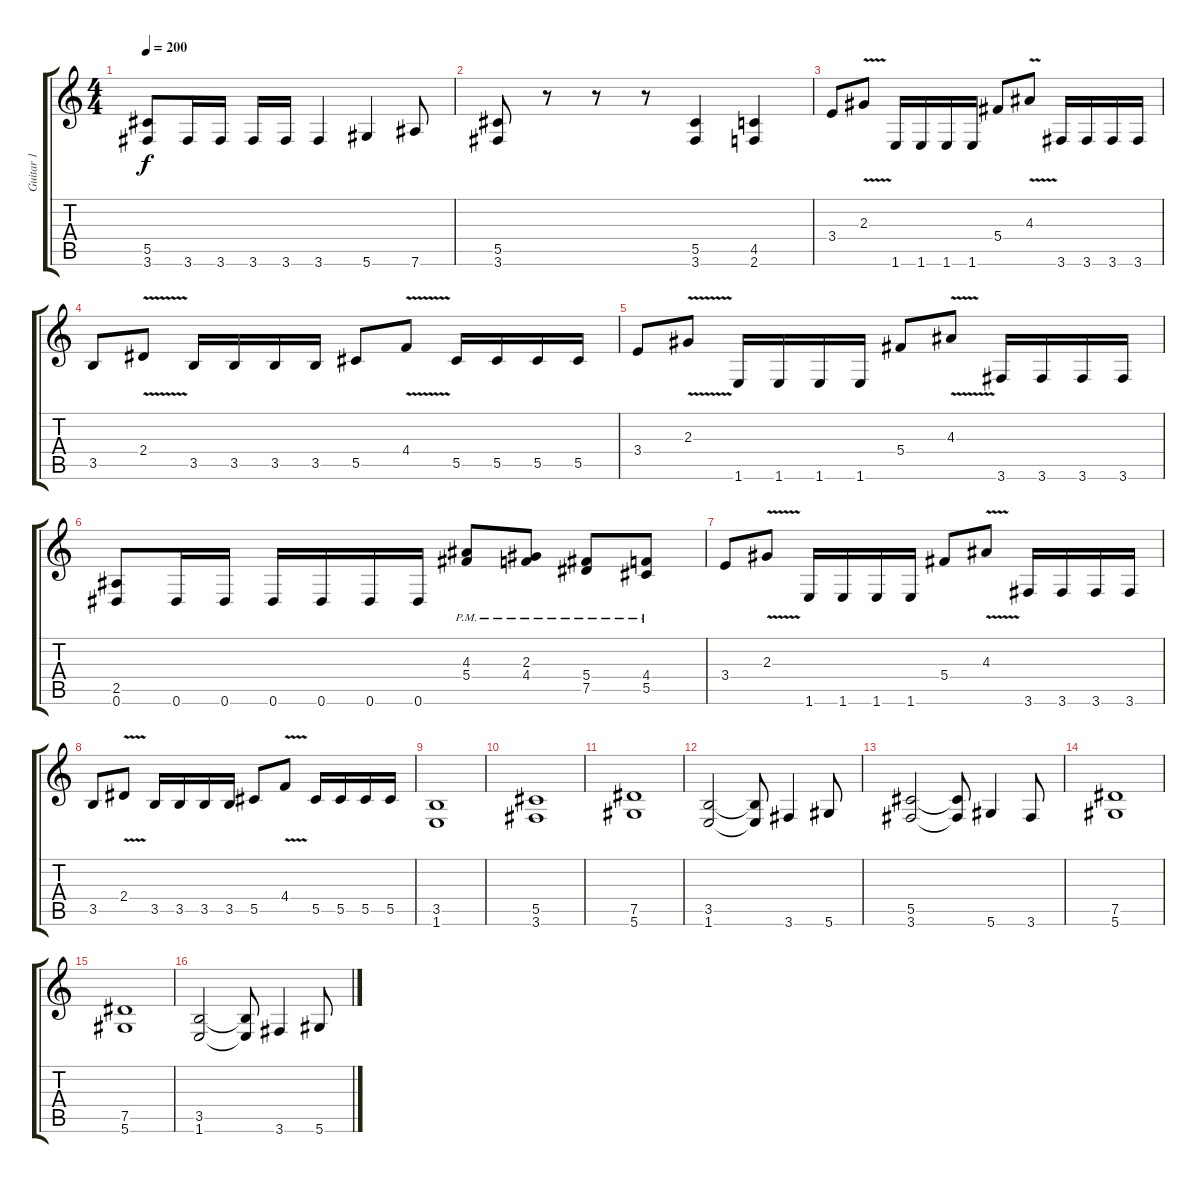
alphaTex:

\track ("Guitar 1" "Guitar 1") {instrument distortionguitar}
\staff {score tabs}
\tuning (Eb4 Bb3 Gb3 Db3 Ab2 Eb2) {hide}
\ts (4 4)
\tempo 200
\clef g2
\ks c
(5.5 3.6).8{dy f} 3.6.16 3.6.16 3.6.16 3.6.16 3.6.4 5.6.4 7.6.8 |
(5.5 3.6).8 r.8 r.8 r.8 (5.5 3.6).4 (4.5 2.6).4 |
3.4.8 2.3{v}.8 1.6.16 1.6.16 1.6.16 1.6.16 5.4.8 4.3{v}.8 3.6.16 3.6.16 3.6.16 3.6.16 |
3.5.8 2.4{v}.8 3.5.16 3.5.16 3.5.16 3.5.16 5.5.8 4.4{v}.8 5.5.16 5.5.16 5.5.16 5.5.16 |
3.4.8 2.3{v}.8 1.6.16 1.6.16 1.6.16 1.6.16 5.4.8 4.3{v}.8 3.6.16 3.6.16 3.6.16 3.6.16 |
(2.5 0.6).8 0.6.16 0.6.16 0.6.16 0.6.16 0.6.16 0.6.16 (4.3 5.4{pm}).8 (2.3 4.4{pm}).8 (5.4 7.5{pm}).8 (4.4 5.5{pm}).8 |
3.4.8 2.3{v}.8 1.6.16 1.6.16 1.6.16 1.6.16 5.4.8 4.3{v}.8 3.6.16 3.6.16 3.6.16 3.6.16 |
3.5.8 2.4{v}.8 3.5.16 3.5.16 3.5.16 3.5.16 5.5.8 4.4{v}.8 5.5.16 5.5.16 5.5.16 5.5.16 |
(3.5 1.6).1 |
(5.5 3.6).1 |
(7.5 5.6).1 |
(3.5 1.6).2 (3.5{t} 1.6{t}).8 3.6.4 5.6.8 |
(5.5 3.6).2 (5.5{t} 3.6{t}).8 5.6.4 3.6.8 |
(7.5 5.6).1 |
(7.5 5.6).1 |
(3.5 1.6).2 (3.5{t} 1.6{t}).8 3.6.4 5.6.8
